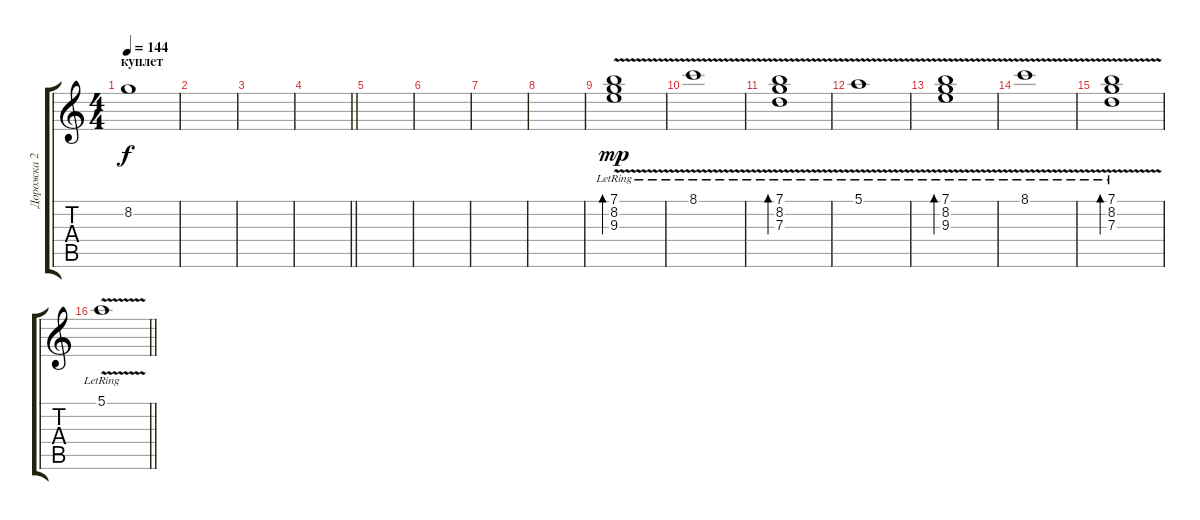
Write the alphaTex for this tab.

\track ("Дорожка 2" "Дорожка 2") {instrument electricguitarjazz}
\staff {score tabs}
\tuning (E4 B3 G3 D3 A2 E2) {hide}
\ts (4 4)
\section ("" "куплет")
\tempo 144
\clef g2
\ks c
8.2.1{dy f} |
|
|
\barLineRight lightlight
|
|
|
|
|
(7.1{v lr} 8.2{v lr} 9.3{v lr}).1{bd 240 dy mp} |
8.1{v lr}.1 |
(7.1{v lr} 8.2{v lr} 7.3{v lr}).1{bd 240} |
5.1{v lr}.1 |
(7.1{v lr} 8.2{v lr} 9.3{v lr}).1{bd 240} |
8.1{v lr}.1 |
(7.1{v lr} 8.2{v lr} 7.3{v lr}).1{bd 240} |
\barLineRight lightlight
5.1{v lr}.1
